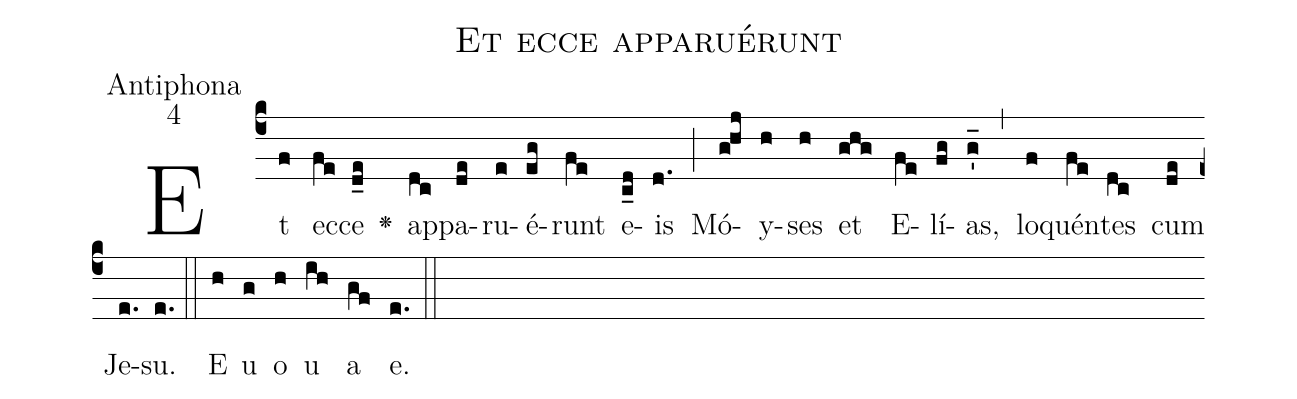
name:Et ecce apparuérunt;
office-part:Antiphona;
mode:4;
%%
(c4)Et(f) ec(fe)ce(d_e) <v>\greheightstar</v>() ap(dc)pa(de)ru(e)é(eg)runt(fe) e(c_d)is(d.)(;) Mó(ghj)y(h)ses(h) et(ghg) E(fe)lí(fg)as,(g'_) (,) lo(f)quén(fe)tes(dc) cum(de) Je(e.)su.(e.) (::) E(h) u(g) o(h) u(ih) a(gf) e.(e.) (::)
